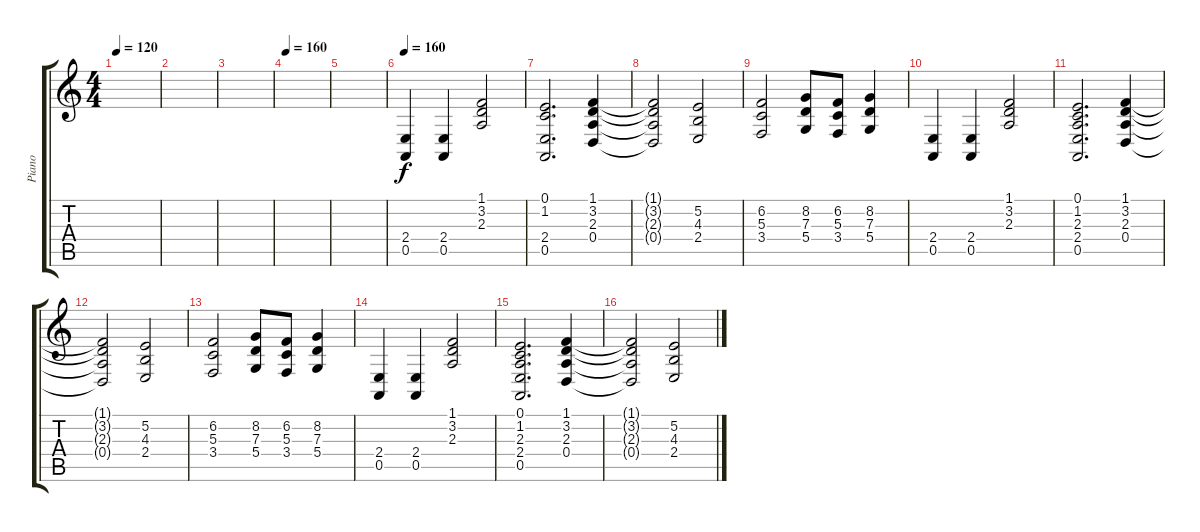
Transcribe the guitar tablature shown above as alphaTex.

\track ("Piano" "Piano") {instrument electricgrandpiano}
\staff {score tabs}
\tuning (E4 B3 G3 D3 A2 E2) {hide}
\ts (4 4)
\tempo 120
\clef g2
\ks c
|
|
|
\tempo 160
|
|
\tempo 160
(2.4 0.5).4 (2.4 0.5).4 (1.1 3.2 2.3).2 |
(0.1 1.2 2.4 0.5).2{d} (1.1 3.2 2.3 0.4).4 |
(1.1{t} 3.2{t} 2.3{t} 0.4{t}).2 (5.2 4.3 2.4).2 |
(6.2 5.3 3.4).2 (8.2 7.3 5.4).8 (6.2 5.3 3.4).8 (8.2 7.3 5.4).4 |
(2.4 0.5).4 (2.4 0.5).4 (1.1 3.2 2.3).2 |
(0.1 1.2 2.3 2.4 0.5).2{d} (1.1 3.2 2.3 0.4).4 |
(1.1{t} 3.2{t} 2.3{t} 0.4{t}).2 (5.2 4.3 2.4).2 |
(6.2 5.3 3.4).2 (8.2 7.3 5.4).8 (6.2 5.3 3.4).8 (8.2 7.3 5.4).4 |
(2.4 0.5).4 (2.4 0.5).4 (1.1 3.2 2.3).2 |
(0.1 1.2 2.3 2.4 0.5).2{d} (1.1 3.2 2.3 0.4).4 |
(1.1{t} 3.2{t} 2.3{t} 0.4{t}).2 (5.2 4.3 2.4).2
